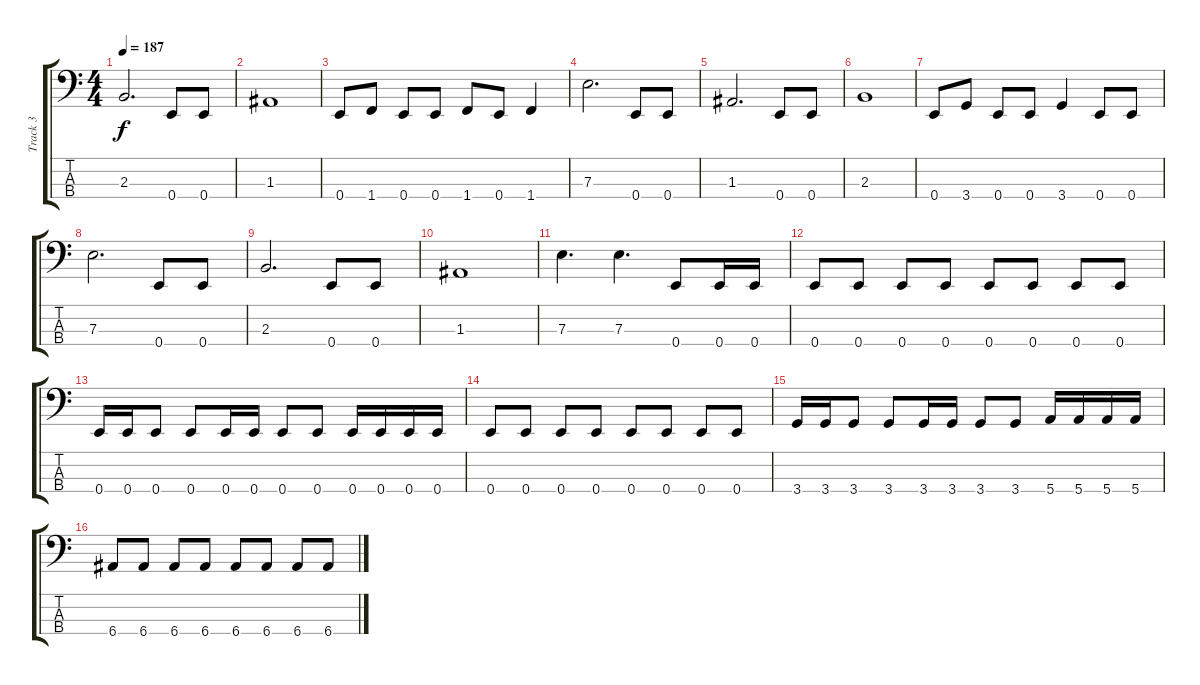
\track ("Track 3" "Track 3") {instrument electricbassfinger}
\staff {score tabs}
\tuning (G2 D2 A1 E1) {hide}
\ts (4 4)
\tempo 187
\clef f4
\ks c
2.3.2{d dy f} 0.4.8 0.4.8 |
1.3.1 |
0.4.8 1.4.8 0.4.8 0.4.8 1.4.8 0.4.8 1.4.4 |
7.3.2{d} 0.4.8 0.4.8 |
1.3.2{d} 0.4.8 0.4.8 |
2.3.1 |
0.4.8 3.4.8 0.4.8 0.4.8 3.4.4 0.4.8 0.4.8 |
7.3.2{d} 0.4.8 0.4.8 |
2.3.2{d} 0.4.8 0.4.8 |
1.3.1 |
7.3.4{d} 7.3.4{d} 0.4.8 0.4.16 0.4.16 |
0.4.8 0.4.8 0.4.8 0.4.8 0.4.8 0.4.8 0.4.8 0.4.8 |
0.4.16 0.4.16 0.4.8 0.4.8 0.4.16 0.4.16 0.4.8 0.4.8 0.4.16 0.4.16 0.4.16 0.4.16 |
0.4.8 0.4.8 0.4.8 0.4.8 0.4.8 0.4.8 0.4.8 0.4.8 |
3.4.16 3.4.16 3.4.8 3.4.8 3.4.16 3.4.16 3.4.8 3.4.8 5.4.16 5.4.16 5.4.16 5.4.16 |
6.4.8 6.4.8 6.4.8 6.4.8 6.4.8 6.4.8 6.4.8 6.4.8
